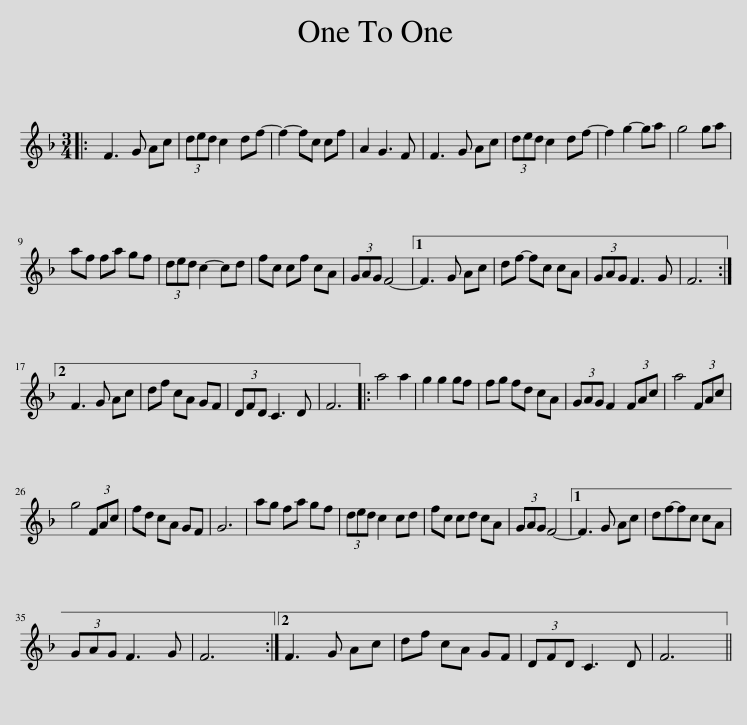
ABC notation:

X:1
L:1/8
M:3/4
I:linebreak $
K:F
V:1 treble
V:1
|: F3 G Ac | (3ded c2 df- | f2- fc cf | A2 G3 F | F3 G Ac | %5
 (3ded c2 df- | f2 g2- ga | g4 ga |$ af fa gf | (3ded c2- cd | %10
 fc cf cA | (3GAG F4- |1 F3 G Ac | df- fc cA | (3GAG F3 G | %15
 F6 :|2$ F3 G Ac | df cA GF | (3DFD C3 D | F6 |: %20
 a4 a2 | g2 g2 gf | fg fd cA | (3GAG F2 (3FAc | a4 (3FAc |$ %25
 g4 (3FAc | fd cA GF | G6 | ag fa gf | (3ded c2 cd | %30
 fc cd cA | (3GAG F4- |1 F3 G Ac | df-fc cA |$ (3GAG F3 G | %35
 F6 :|2 F3 G Ac | df cA GF | (3DFD C3 D | F6 || %40
